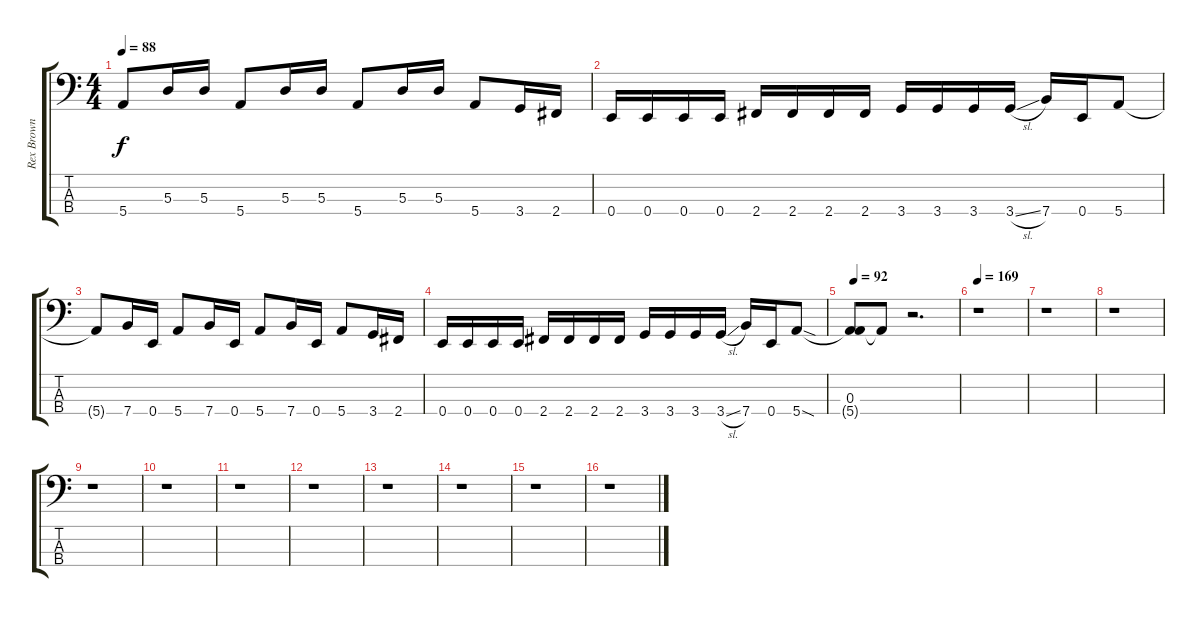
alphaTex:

\track ("Rex Brown (Bass)" "Rex Brown ") {instrument electricbasspick}
\staff {score tabs}
\tuning (G2 D2 A1 E1) {hide}
\ts (4 4)
\tempo 88
\clef f4
\ks c
5.4{t}.8{dy f} 5.3.16 5.3.16 5.4.8 5.3.16 5.3.16 5.4.8 5.3.16 5.3.16 5.4.8 3.4.16 2.4.16 |
0.4.16 0.4.16 0.4.16 0.4.16 2.4.16 2.4.16 2.4.16 2.4.16 3.4.16 3.4.16 3.4.16 3.4{sl}.16 7.4.16 0.4.16 5.4.8 |
5.4{t}.8 7.4.16 0.4.16 5.4.8 7.4.16 0.4.16 5.4.8 7.4.16 0.4.16 5.4.8 3.4.16 2.4.16 |
0.4.16 0.4.16 0.4.16 0.4.16 2.4.16 2.4.16 2.4.16 2.4.16 3.4.16 3.4.16 3.4.16 3.4{sl}.16 7.4.16 0.4.16 5.4{sod}.8 |
\tempo 92
(0.3 5.4{t}).8 5.4{t}.8 r.2{d} |
\tempo 169
r.1 |
r.1 |
r.1 |
r.1 |
r.1 |
r.1 |
r.1 |
r.1 |
r.1 |
r.1 |
r.1
